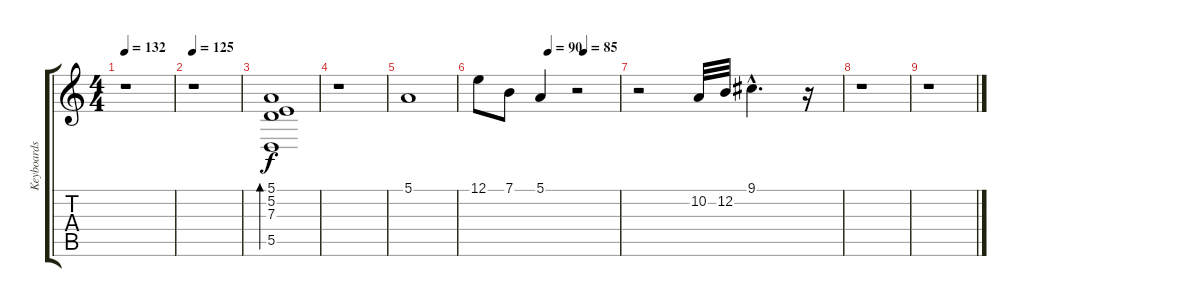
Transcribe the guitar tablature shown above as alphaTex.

\track ("Keyboards 2" "Keyboards ") {instrument vibraphone}
\staff {score tabs}
\tuning (E4 B3 G3 D3 A2 E2) {hide}
\ts (4 4)
\tempo 132
\clef g2
\ks c
r.1{dy f} |
\tempo 125
r.1 |
(5.1 5.2 7.3 5.5).1{bd 480} |
r.1 |
5.1.1 |
\tempo (90 0.5)
\tempo (85 0.75)
12.1.8 7.1.8 5.1.4 r.2 |
r.2 10.2.32 12.2.32 9.1{hac}.4{d} r.16 |
r.1 |
r.1
